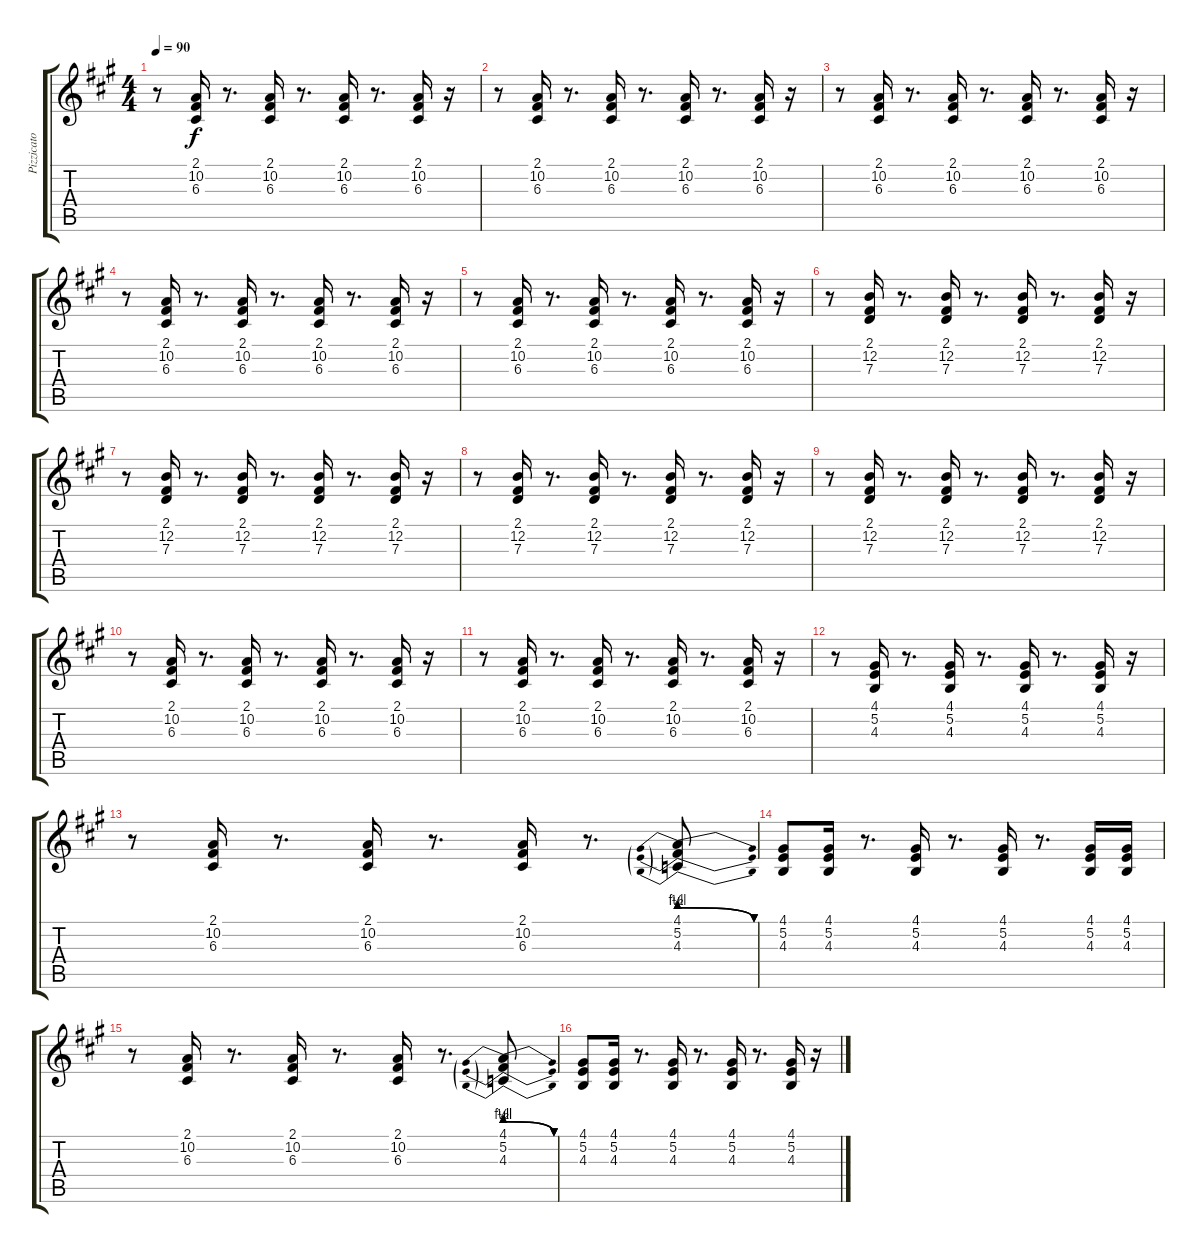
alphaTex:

\track ("Pizzicato" "Pizzicato") {instrument pizzicatostrings}
\staff {score tabs}
\tuning (E4 B3 G3 D3 A2 E2) {hide}
\ts (4 4)
\tempo 90
\clef g2
\ks f#minor
r.8{dy f instrument pizzicatostrings} (2.1 10.2 6.3).16 r.8{d} (2.1 10.2 6.3).16 r.8{d} (2.1 10.2 6.3).16 r.8{d} (2.1 10.2 6.3).16 r.16 |
r.8 (2.1 10.2 6.3).16 r.8{d} (2.1 10.2 6.3).16 r.8{d} (2.1 10.2 6.3).16 r.8{d} (2.1 10.2 6.3).16 r.16 |
r.8 (2.1 10.2 6.3).16 r.8{d} (2.1 10.2 6.3).16 r.8{d} (2.1 10.2 6.3).16 r.8{d} (2.1 10.2 6.3).16 r.16 |
r.8 (2.1 10.2 6.3).16 r.8{d} (2.1 10.2 6.3).16 r.8{d} (2.1 10.2 6.3).16 r.8{d} (2.1 10.2 6.3).16 r.16 |
r.8 (2.1 10.2 6.3).16 r.8{d} (2.1 10.2 6.3).16 r.8{d} (2.1 10.2 6.3).16 r.8{d} (2.1 10.2 6.3).16 r.16 |
r.8 (2.1 12.2 7.3).16 r.8{d} (2.1 12.2 7.3).16 r.8{d} (2.1 12.2 7.3).16 r.8{d} (2.1 12.2 7.3).16 r.16 |
r.8 (2.1 12.2 7.3).16 r.8{d} (2.1 12.2 7.3).16 r.8{d} (2.1 12.2 7.3).16 r.8{d} (2.1 12.2 7.3).16 r.16 |
r.8 (2.1 12.2 7.3).16 r.8{d} (2.1 12.2 7.3).16 r.8{d} (2.1 12.2 7.3).16 r.8{d} (2.1 12.2 7.3).16 r.16 |
r.8 (2.1 12.2 7.3).16 r.8{d} (2.1 12.2 7.3).16 r.8{d} (2.1 12.2 7.3).16 r.8{d} (2.1 12.2 7.3).16 r.16 |
r.8 (2.1 10.2 6.3).16 r.8{d} (2.1 10.2 6.3).16 r.8{d} (2.1 10.2 6.3).16 r.8{d} (2.1 10.2 6.3).16 r.16 |
r.8 (2.1 10.2 6.3).16 r.8{d} (2.1 10.2 6.3).16 r.8{d} (2.1 10.2 6.3).16 r.8{d} (2.1 10.2 6.3).16 r.16 |
r.8 (4.1 5.2 4.3).16 r.8{d} (4.1 5.2 4.3).16 r.8{d} (4.1 5.2 4.3).16 r.8{d} (4.1 5.2 4.3).16 r.16 |
r.8 (2.1 10.2 6.3).16 r.8{d} (2.1 10.2 6.3).16 r.8{d} (2.1 10.2 6.3).16 r.8{d} (4.1{be (prebendrelease 0 2 60 0)} 5.2{be (prebendrelease 0 4 60 0)} 4.3{be (prebendrelease 0 2 60 0)}).8 |
(4.1 5.2 4.3).8 (4.1 5.2 4.3).16 r.8{d} (4.1 5.2 4.3).16 r.8{d} (4.1 5.2 4.3).16 r.8{d} (4.1 5.2 4.3).16 (4.1 5.2 4.3).16 |
r.8 (2.1 10.2 6.3).16 r.8{d} (2.1 10.2 6.3).16 r.8{d} (2.1 10.2 6.3).16 r.8{d} (4.1{be (prebendrelease 0 2 60 0)} 5.2{be (prebendrelease 0 4 60 0)} 4.3{be (prebendrelease 0 2 60 0)}).8 |
(4.1 5.2 4.3).8 (4.1 5.2 4.3).16 r.8{d} (4.1 5.2 4.3).16 r.8{d} (4.1 5.2 4.3).16 r.8{d} (4.1 5.2 4.3).16 r.16
